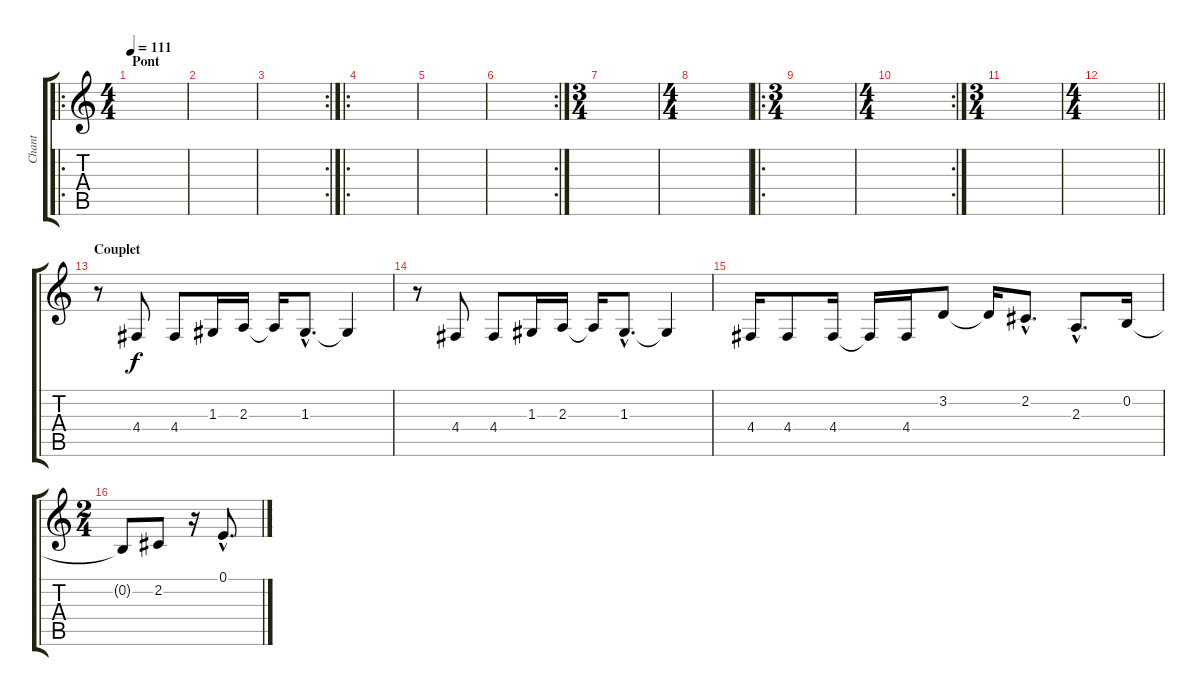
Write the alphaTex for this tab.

\track ("Chant" "Chant") {instrument lead6voice}
\staff {score tabs}
\tuning (E4 B3 G3 D3 A2 E2) {hide}
\ro
\ts (4 4)
\section ("" "Pont")
\tempo 111
\clef g2
\ks c
|
|
\rc 2
|
\ro
|
|
\rc 2
|
\ts (3 4)
|
\ts (4 4)
|
\ro
\ts (3 4)
|
\rc 2
\ts (4 4)
|
\ts (3 4)
|
\ts (4 4)
\barLineRight lightlight
|
\section ("" "Couplet")
r.8 4.4.8 4.4.8 1.3.16 2.3.16 2.3{t}.16 1.3{hac}.8{d} 1.3{t}.4 |
r.8 4.4.8 4.4.8 1.3.16 2.3.16 2.3{t}.16 1.3{hac}.8{d} 1.3{t}.4 |
4.4.16 4.4.8 4.4.16 4.4{t}.16 4.4.16 3.2.8 3.2{t}.16 2.2{hac}.8{d} 2.3{hac}.8{d} 0.2.16 |
\ts (2 4)
0.2{t}.8 2.2.8 r.16 0.1{hac}.8{d}
